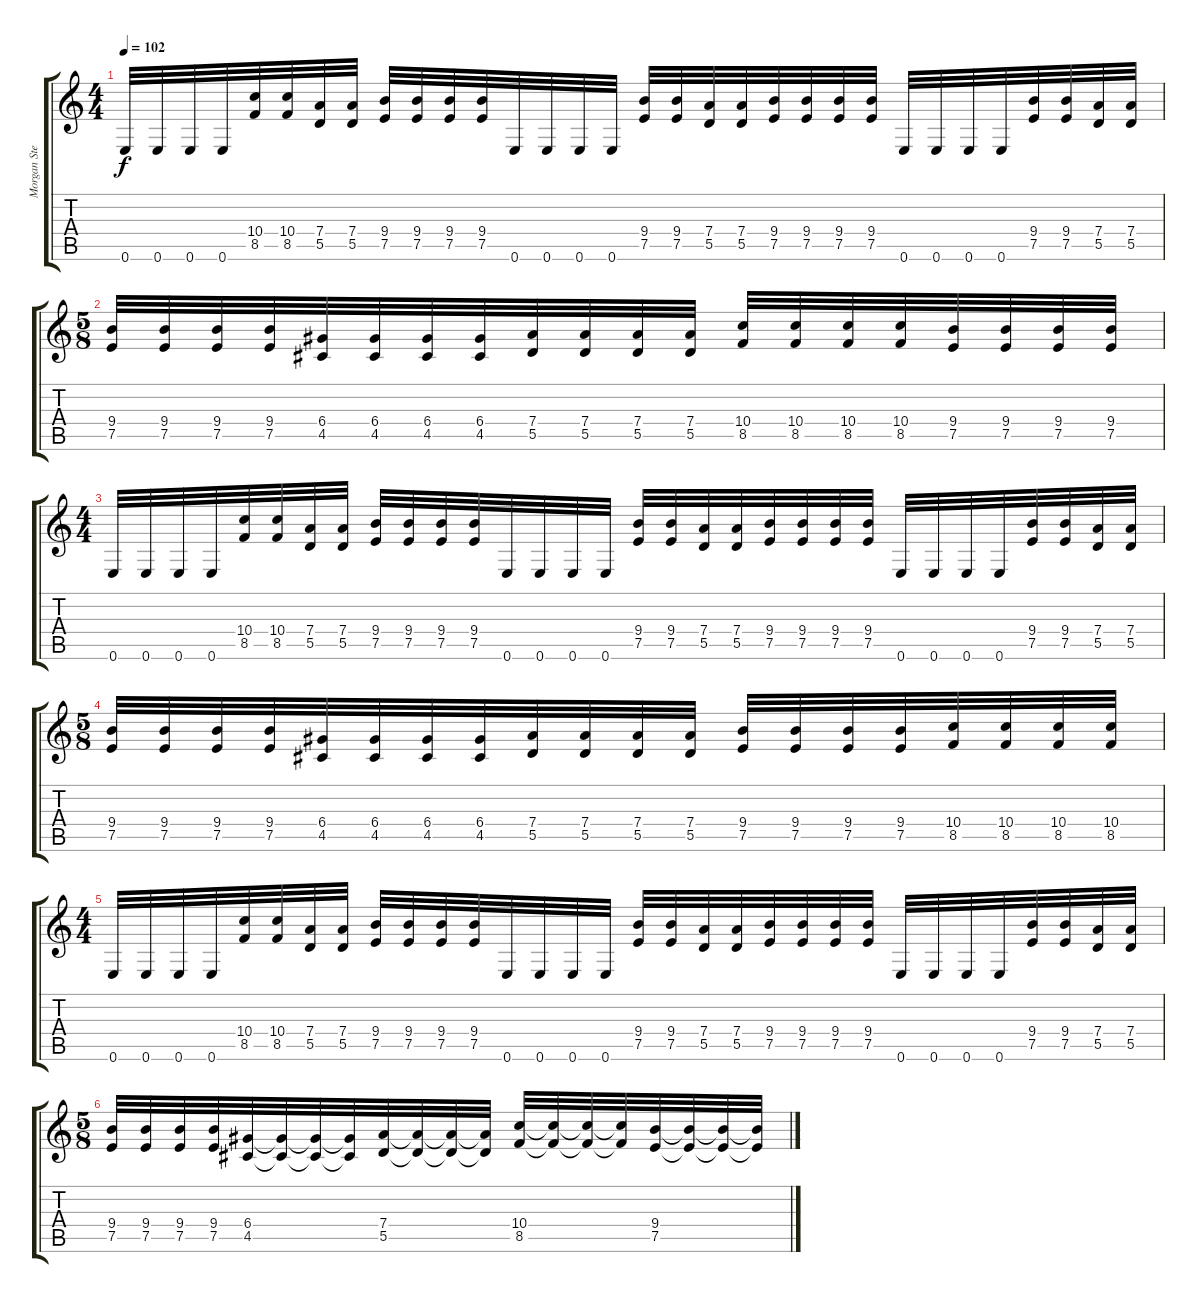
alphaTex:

\track ("Morgan Steinmeyer Håkansson 2" "Morgan Ste") {instrument distortionguitar}
\staff {score tabs}
\tuning (E4 B3 G3 D3 A2 E2) {hide}
\ts (4 4)
\tempo 102
\clef g2
\ks c
0.6.32{dy f} 0.6.32 0.6.32 0.6.32 (10.4 8.5).32 (10.4 8.5).32 (7.4 5.5).32 (7.4 5.5).32 (9.4 7.5).32 (9.4 7.5).32 (9.4 7.5).32 (9.4 7.5).32 0.6.32 0.6.32 0.6.32 0.6.32 (9.4 7.5).32 (9.4 7.5).32 (7.4 5.5).32 (7.4 5.5).32 (9.4 7.5).32 (9.4 7.5).32 (9.4 7.5).32 (9.4 7.5).32 0.6.32 0.6.32 0.6.32 0.6.32 (9.4 7.5).32 (9.4 7.5).32 (7.4 5.5).32 (7.4 5.5).32 |
\ts (5 8)
(9.4 7.5).32 (9.4 7.5).32 (9.4 7.5).32 (9.4 7.5).32 (6.4 4.5).32 (6.4 4.5).32 (6.4 4.5).32 (6.4 4.5).32 (7.4 5.5).32 (7.4 5.5).32 (7.4 5.5).32 (7.4 5.5).32 (10.4 8.5).32 (10.4 8.5).32 (10.4 8.5).32 (10.4 8.5).32 (9.4 7.5).32 (9.4 7.5).32 (9.4 7.5).32 (9.4 7.5).32 |
\ts (4 4)
0.6.32 0.6.32 0.6.32 0.6.32 (10.4 8.5).32 (10.4 8.5).32 (7.4 5.5).32 (7.4 5.5).32 (9.4 7.5).32 (9.4 7.5).32 (9.4 7.5).32 (9.4 7.5).32 0.6.32 0.6.32 0.6.32 0.6.32 (9.4 7.5).32 (9.4 7.5).32 (7.4 5.5).32 (7.4 5.5).32 (9.4 7.5).32 (9.4 7.5).32 (9.4 7.5).32 (9.4 7.5).32 0.6.32 0.6.32 0.6.32 0.6.32 (9.4 7.5).32 (9.4 7.5).32 (7.4 5.5).32 (7.4 5.5).32 |
\ts (5 8)
(9.4 7.5).32 (9.4 7.5).32 (9.4 7.5).32 (9.4 7.5).32 (6.4 4.5).32 (6.4 4.5).32 (6.4 4.5).32 (6.4 4.5).32 (7.4 5.5).32 (7.4 5.5).32 (7.4 5.5).32 (7.4 5.5).32 (9.4 7.5).32 (9.4 7.5).32 (9.4 7.5).32 (9.4 7.5).32 (10.4 8.5).32 (10.4 8.5).32 (10.4 8.5).32 (10.4 8.5).32 |
\ts (4 4)
0.6.32 0.6.32 0.6.32 0.6.32 (10.4 8.5).32 (10.4 8.5).32 (7.4 5.5).32 (7.4 5.5).32 (9.4 7.5).32 (9.4 7.5).32 (9.4 7.5).32 (9.4 7.5).32 0.6.32 0.6.32 0.6.32 0.6.32 (9.4 7.5).32 (9.4 7.5).32 (7.4 5.5).32 (7.4 5.5).32 (9.4 7.5).32 (9.4 7.5).32 (9.4 7.5).32 (9.4 7.5).32 0.6.32 0.6.32 0.6.32 0.6.32 (9.4 7.5).32 (9.4 7.5).32 (7.4 5.5).32 (7.4 5.5).32 |
\ts (5 8)
(9.4 7.5).32 (9.4 7.5).32 (9.4 7.5).32 (9.4 7.5).32 (6.4 4.5).32 (6.4{t} 4.5{t}).32 (6.4{t} 4.5{t}).32 (6.4{t} 4.5{t}).32 (7.4 5.5).32 (7.4{t} 5.5{t}).32 (7.4{t} 5.5{t}).32 (7.4{t} 5.5{t}).32 (10.4 8.5).32 (10.4{t} 8.5{t}).32 (10.4{t} 8.5{t}).32 (10.4{t} 8.5{t}).32 (9.4 7.5).32 (9.4{t} 7.5{t}).32 (9.4{t} 7.5{t}).32 (9.4{t} 7.5{t}).32
